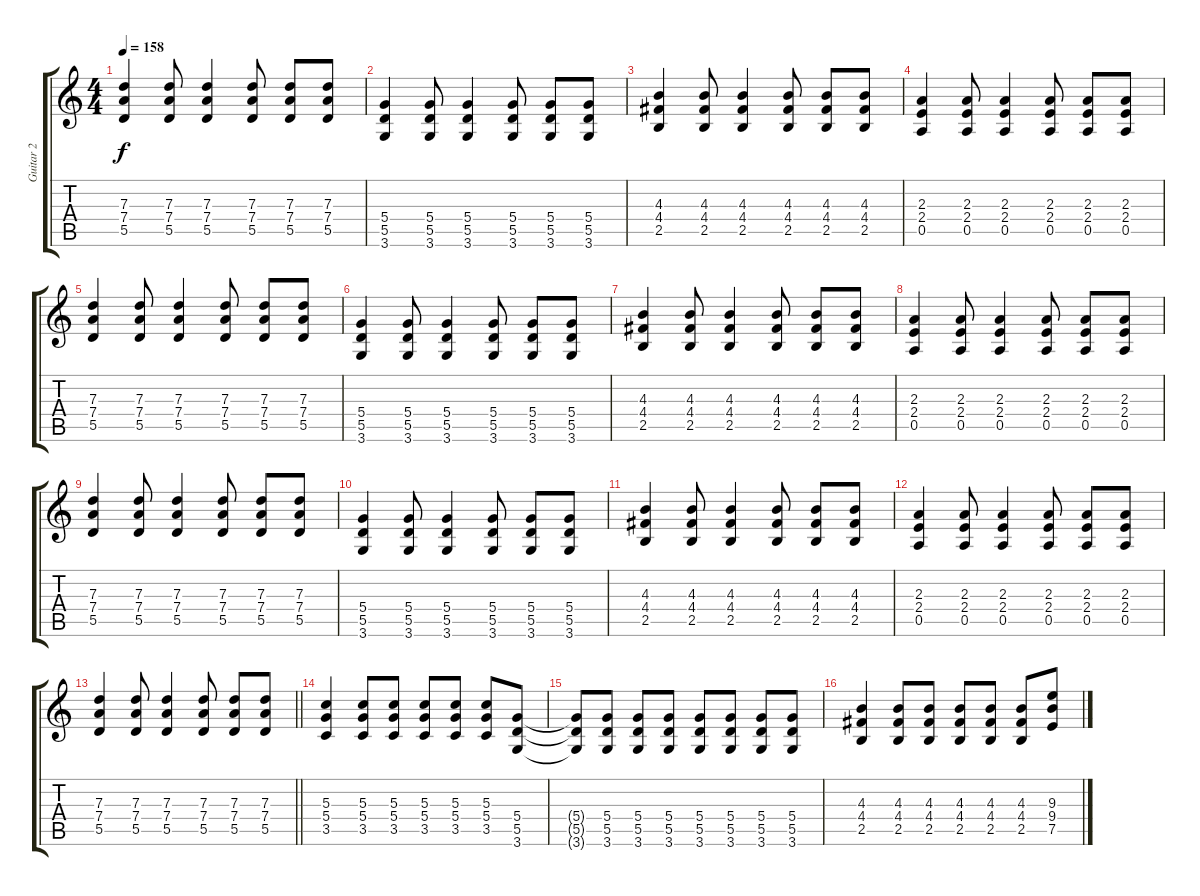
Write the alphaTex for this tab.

\track ("Guitar 2" "Guitar 2") {instrument overdrivenguitar}
\staff {score tabs}
\tuning (E4 B3 G3 D3 A2 E2) {hide}
\ts (4 4)
\tempo 158
\clef g2
\ks c
(7.3 7.4 5.5).4{dy f} (7.3 7.4 5.5).8 (7.3 7.4 5.5).4 (7.3 7.4 5.5).8 (7.3 7.4 5.5).8 (7.3 7.4 5.5).8 |
(5.4 5.5 3.6).4 (5.4 5.5 3.6).8 (5.4 5.5 3.6).4 (5.4 5.5 3.6).8 (5.4 5.5 3.6).8 (5.4 5.5 3.6).8 |
(4.3 4.4 2.5).4 (4.3 4.4 2.5).8 (4.3 4.4 2.5).4 (4.3 4.4 2.5).8 (4.3 4.4 2.5).8 (4.3 4.4 2.5).8 |
(2.3 2.4 0.5).4 (2.3 2.4 0.5).8 (2.3 2.4 0.5).4 (2.3 2.4 0.5).8 (2.3 2.4 0.5).8 (2.3 2.4 0.5).8 |
(7.3 7.4 5.5).4 (7.3 7.4 5.5).8 (7.3 7.4 5.5).4 (7.3 7.4 5.5).8 (7.3 7.4 5.5).8 (7.3 7.4 5.5).8 |
(5.4 5.5 3.6).4 (5.4 5.5 3.6).8 (5.4 5.5 3.6).4 (5.4 5.5 3.6).8 (5.4 5.5 3.6).8 (5.4 5.5 3.6).8 |
(4.3 4.4 2.5).4 (4.3 4.4 2.5).8 (4.3 4.4 2.5).4 (4.3 4.4 2.5).8 (4.3 4.4 2.5).8 (4.3 4.4 2.5).8 |
(2.3 2.4 0.5).4 (2.3 2.4 0.5).8 (2.3 2.4 0.5).4 (2.3 2.4 0.5).8 (2.3 2.4 0.5).8 (2.3 2.4 0.5).8 |
(7.3 7.4 5.5).4 (7.3 7.4 5.5).8 (7.3 7.4 5.5).4 (7.3 7.4 5.5).8 (7.3 7.4 5.5).8 (7.3 7.4 5.5).8 |
(5.4 5.5 3.6).4 (5.4 5.5 3.6).8 (5.4 5.5 3.6).4 (5.4 5.5 3.6).8 (5.4 5.5 3.6).8 (5.4 5.5 3.6).8 |
(4.3 4.4 2.5).4 (4.3 4.4 2.5).8 (4.3 4.4 2.5).4 (4.3 4.4 2.5).8 (4.3 4.4 2.5).8 (4.3 4.4 2.5).8 |
(2.3 2.4 0.5).4 (2.3 2.4 0.5).8 (2.3 2.4 0.5).4 (2.3 2.4 0.5).8 (2.3 2.4 0.5).8 (2.3 2.4 0.5).8 |
\barLineRight lightlight
(7.3 7.4 5.5).4 (7.3 7.4 5.5).8 (7.3 7.4 5.5).4 (7.3 7.4 5.5).8 (7.3 7.4 5.5).8 (7.3 7.4 5.5).8 |
(5.3 5.4 3.5).4 (5.3 5.4 3.5).8 (5.3 5.4 3.5).8 (5.3 5.4 3.5).8 (5.3 5.4 3.5).8 (5.3 5.4 3.5).8 (5.4 5.5 3.6).8 |
(5.4{t} 5.5{t} 3.6{t}).8 (5.4 5.5 3.6).8 (5.4 5.5 3.6).8 (5.4 5.5 3.6).8 (5.4 5.5 3.6).8 (5.4 5.5 3.6).8 (5.4 5.5 3.6).8 (5.4 5.5 3.6).8 |
(4.3 4.4 2.5).4 (4.3 4.4 2.5).8 (4.3 4.4 2.5).8 (4.3 4.4 2.5).8 (4.3 4.4 2.5).8 (4.3 4.4 2.5).8 (9.3 9.4 7.5).8
